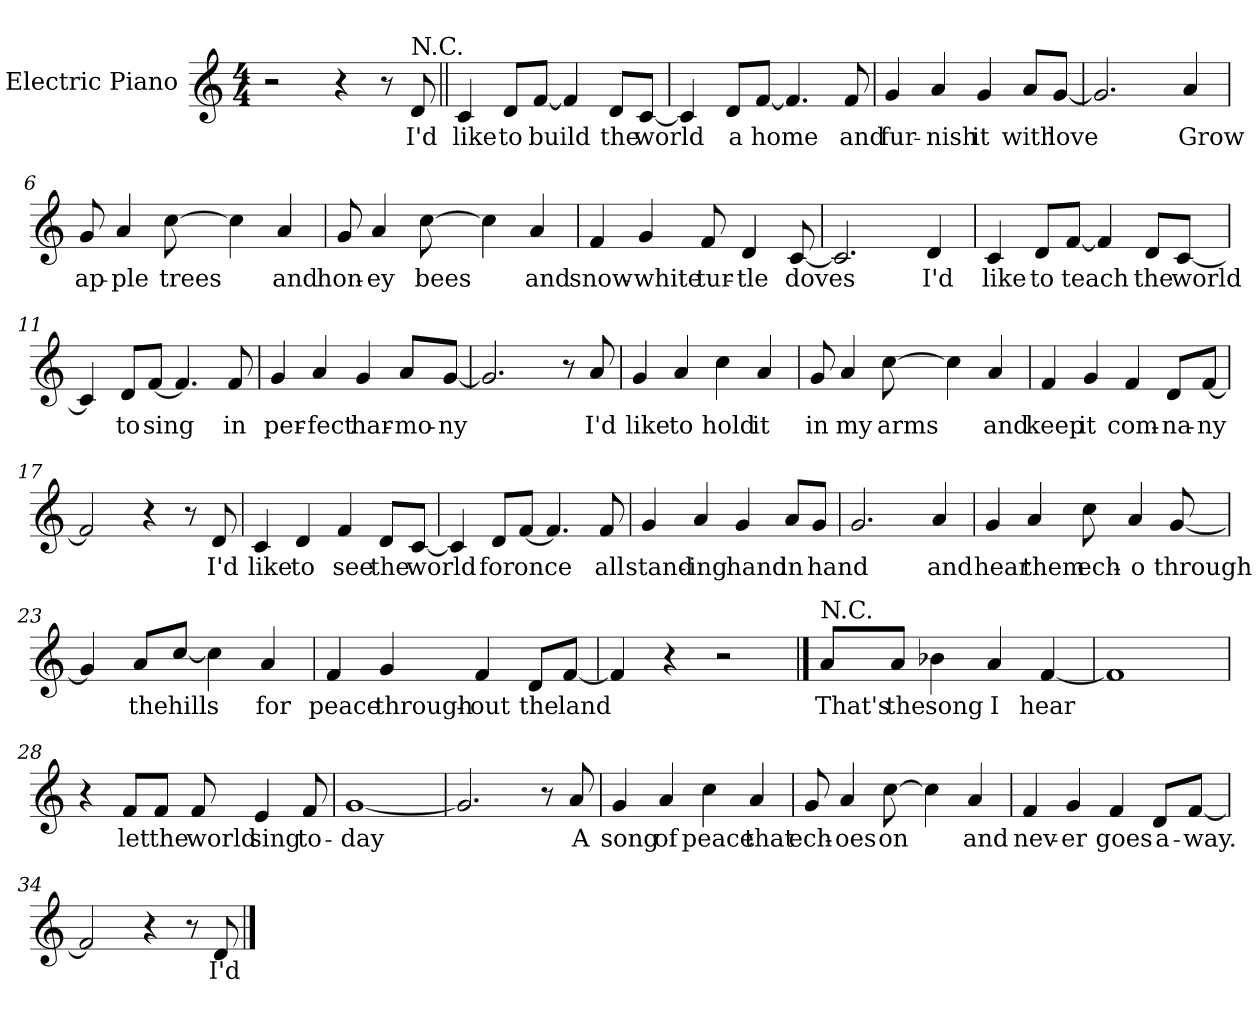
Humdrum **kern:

**kern	**text
*part1	*part1
*staff1	*staff1
*I"Electric Piano	*
*I'E.Pno	*
*clefG2	*
*k[]	*
*C:	*
*M4/4	*
=1	=1
2r	.
4r	.
8r	.
!LO:TX:a:t=N.C.	!
8d/	I'd
=2||	=2||
4c/	like
8d/L	to
[8f/J	build
4f/]	.
8d/L	the
[8c/J	world
=3	=3
4c/]	.
8d/L	a
[8f/J	home
4.f/]	.
8f/	and
=4	=4
4g/	fur-
4a/	-nish
4g/	it
8a/L	with
[8g/J	love
=5	=5
2.g/]	.
4a/	Grow
!!LO:LB:g=z
=6	=6
8g/	ap-
4a/	-ple
[8cc\	trees
4cc\]	.
4a/	and
=7	=7
8g/	hon-
4a/	-ey
[8cc\	bees
4cc\]	.
4a/	and
=8	=8
4f/	snow-
4g/	-white
8f/	tur-
4d/	-tle
[8c/	doves
=9	=9
2.c/]	.
4d/	I'd
!!LO:LB:g=z
=10	=10
4c/	like
8d/L	to
[8f/J	teach
4f/]	.
8d/L	the
[8c/J	world
=11	=11
4c/]	.
8d/L	to
[8f/J	sing
4.f/]	.
8f/	in
=12	=12
4g/	per-
4a/	-fect
4g/	har-
8a/L	mo-
[8g/J	-ny
=13	=13
2.g/]	.
8r	.
8a/	I'd
!!LO:LB:g=z
=14	=14
4g/	like
4a/	to
4cc\	hold
4a/	it
=15	=15
8g/	in
4a/	my
[8cc\	arms
4cc\]	.
4a/	and
=16	=16
4f/	keep
4g/	it
4f/	com-
8d/L	-na-
[8f/J	-ny
=17	=17
2f/]	.
4r	.
8r	.
8d/	I'd
!!LO:LB:g=z
=18	=18
4c/	like
4d/	to
4f/	see
8d/L	the
[8c/J	world
=19	=19
4c/]	.
8d/L	for
[8f/J	once
4.f/]	.
8f/	all
=20	=20
4g/	stand-
4a/	-ing
4g/	hand
8a/L	in
8g/J	hand
=21	=21
2.g/	.
4a/	and
!!LO:LB:g=z
=22	=22
4g/	hear
4a/	them
8cc\	ech-
4a/	-o
[8g/	through
=23	=23
4g/]	.
8a/L	the
[8cc/J	hills
4cc\]	.
4a/	for
=24	=24
4f/	peace
4g/	through-
4f/	-out
8d/L	the
[8f/J	land
=25	=25
4f/]	.
4r	.
2r	.
!!LO:LB:g=z
==26	==26
!LO:TX:a:t=N.C.	!
8a/L	That's
8a/J	the
4b-X\	song
4a/	I
[4f/	hear
=27	=27
1f]	.
=28	=28
4r	.
8f/L	let
8f/J	the
8f/	world
4e/	sing
8f/	to-
=29	=29
[1g	-day
=30	=30
2.g/]	.
8r	.
8a/	A
!!LO:LB:g=z
=31	=31
4g/	song
4a/	of
4cc\	peace
4a/	that
=32	=32
8g/	ech-
4a/	-oes
[8cc\	on
4cc\]	.
4a/	and
=33	=33
4f/	nev-
4g/	-er
4f/	goes
8d/L	a-
[8f/J	-way.
=34	=34
2f/]	.
4r	.
8r	.
8d/	I'd
==	==
*-	*-
